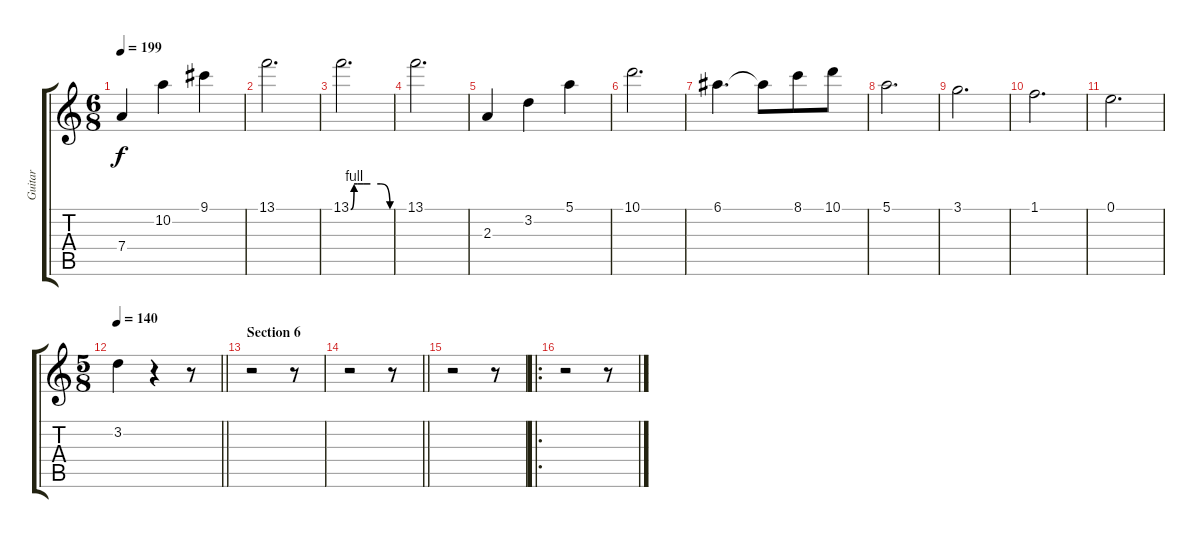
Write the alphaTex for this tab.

\track ("Guitar" "Guitar") {instrument distortionguitar}
\staff {score tabs}
\tuning (E4 B3 G3 D3 A2 E2) {hide}
\ts (6 8)
\tempo 199
\clef g2
\ks c
7.4.4{dy f} 10.2.4 9.1.4 |
13.1.2{d} |
13.1{be (custom 0 0 5 4 10 4 20 4 30 4 46 4 60 0)}.2{d} |
13.1.2{d} |
2.3.4 3.2.4 5.1.4 |
10.1.2{d} |
6.1.4{d} 6.1{t}.8 8.1.8 10.1.8 |
5.1.2{d} |
3.1.2{d} |
1.1.2{d} |
0.1.2{d} |
\ts (5 8)
\tempo 140
\barLineRight lightlight
3.2.4 r.4 r.8 |
\section ("" "Section 6")
r.2 r.8 |
\barLineRight lightlight
r.2 r.8 |
r.2 r.8 |
\ro
r.2 r.8
